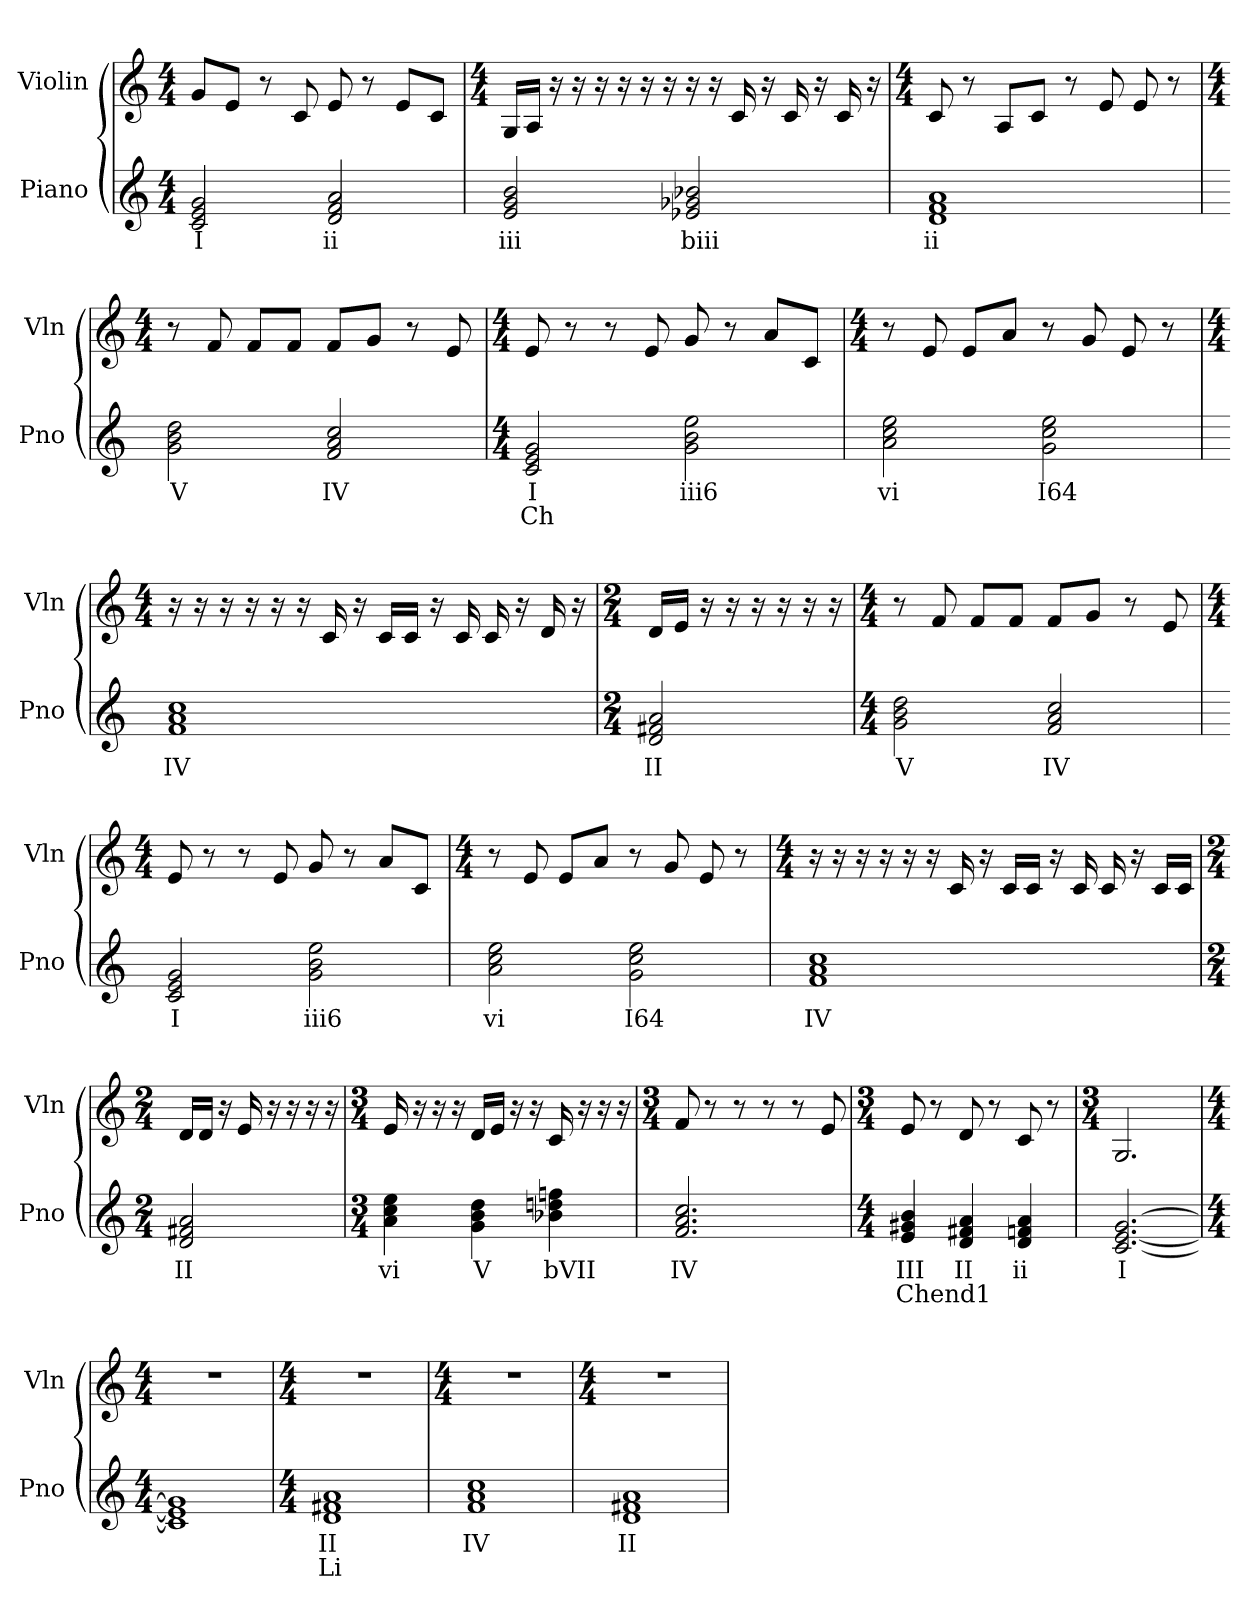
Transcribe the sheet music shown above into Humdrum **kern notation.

**kern	**text	**text	**kern
*part2	*part2	*part2	*part1
*staff2	*staff2	*staff2	*staff1
*I"Piano	*	*	*I"Violin
*I'Pno	*	*	*I'Vln
*k[]	*	*	*
*C:	*	*	*
*M4/4	*	*	*M4/4
=	=	=	=
2c 2e 2g	I	.	8gL
.	.	.	8eJ
.	.	.	8r
.	.	.	8c
2d 2f 2a	ii	.	8e
.	.	.	8r
.	.	.	8eL
.	.	.	8cJ
=	=	=	=
*k[]	*	*	*
*C:	*	*	*
*	*	*	*M4/4
2e 2g 2b	iii	.	16GLL
.	.	.	16AJJ
.	.	.	16r
.	.	.	16r
.	.	.	16r
.	.	.	16r
.	.	.	16r
.	.	.	16r
2e-X 2g-X 2b-X	biii	.	16r
.	.	.	16r
.	.	.	16c
.	.	.	16r
.	.	.	16c
.	.	.	16r
.	.	.	16c
.	.	.	16r
=	=	=	=
*k[]	*	*	*
*C:	*	*	*
*	*	*	*M4/4
1d 1f 1a	ii	.	8c
.	.	.	8r
.	.	.	8AL
.	.	.	8cJ
.	.	.	8r
.	.	.	8e
.	.	.	8e
.	.	.	8r
=	=	=	=
*k[]	*	*	*
*C:	*	*	*
*	*	*	*M4/4
2g 2b 2dd	V	.	8r
.	.	.	8f
.	.	.	8fL
.	.	.	8fJ
2f 2a 2cc	IV	.	8fL
.	.	.	8gJ
.	.	.	8r
.	.	.	8e
=	=	=	=
*k[]	*	*	*
*C:	*	*	*
*M4/4	*	*	*M4/4
2c 2e 2g	I	Ch	8e
.	.	.	8r
.	.	.	8r
.	.	.	8e
2g 2b 2ee	iii6	.	8g
.	.	.	8r
.	.	.	8aL
.	.	.	8cJ
=	=	=	=
*k[]	*	*	*
*C:	*	*	*
*	*	*	*M4/4
2a 2cc 2ee	vi	.	8r
.	.	.	8e
.	.	.	8eL
.	.	.	8aJ
2g 2cc 2ee	I64	.	8r
.	.	.	8g
.	.	.	8e
.	.	.	8r
=	=	=	=
*k[]	*	*	*
*C:	*	*	*
*	*	*	*M4/4
1f 1a 1cc	IV	.	16r
.	.	.	16r
.	.	.	16r
.	.	.	16r
.	.	.	16r
.	.	.	16r
.	.	.	16c
.	.	.	16r
.	.	.	16cLL
.	.	.	16cJJ
.	.	.	16r
.	.	.	16c
.	.	.	16c
.	.	.	16r
.	.	.	16d
.	.	.	16r
=	=	=	=
*k[]	*	*	*
*C:	*	*	*
*M2/4	*	*	*M2/4
2d 2f#X 2a	II	.	16dLL
.	.	.	16eJJ
.	.	.	16r
.	.	.	16r
.	.	.	16r
.	.	.	16r
.	.	.	16r
.	.	.	16r
=	=	=	=
*k[]	*	*	*
*C:	*	*	*
*M4/4	*	*	*M4/4
2g 2b 2dd	V	.	8r
.	.	.	8f
.	.	.	8fL
.	.	.	8fJ
2f 2a 2cc	IV	.	8fL
.	.	.	8gJ
.	.	.	8r
.	.	.	8e
=	=	=	=
*k[]	*	*	*
*C:	*	*	*
*	*	*	*M4/4
2c 2e 2g	I	.	8e
.	.	.	8r
.	.	.	8r
.	.	.	8e
2g 2b 2ee	iii6	.	8g
.	.	.	8r
.	.	.	8aL
.	.	.	8cJ
=	=	=	=
*k[]	*	*	*
*C:	*	*	*
*	*	*	*M4/4
2a 2cc 2ee	vi	.	8r
.	.	.	8e
.	.	.	8eL
.	.	.	8aJ
2g 2cc 2ee	I64	.	8r
.	.	.	8g
.	.	.	8e
.	.	.	8r
=	=	=	=
*k[]	*	*	*
*C:	*	*	*
*	*	*	*M4/4
1f 1a 1cc	IV	.	16r
.	.	.	16r
.	.	.	16r
.	.	.	16r
.	.	.	16r
.	.	.	16r
.	.	.	16c
.	.	.	16r
.	.	.	16cLL
.	.	.	16cJJ
.	.	.	16r
.	.	.	16c
.	.	.	16c
.	.	.	16r
.	.	.	16cLL
.	.	.	16cJJ
=	=	=	=
*k[]	*	*	*
*C:	*	*	*
*M2/4	*	*	*M2/4
2d 2f#X 2a	II	.	16dLL
.	.	.	16dJJ
.	.	.	16r
.	.	.	16e
.	.	.	16r
.	.	.	16r
.	.	.	16r
.	.	.	16r
=	=	=	=
*k[]	*	*	*
*C:	*	*	*
*M3/4	*	*	*M3/4
4a 4cc 4ee	vi	.	16e
.	.	.	16r
.	.	.	16r
.	.	.	16r
4g 4b 4dd	V	.	16dLL
.	.	.	16eJJ
.	.	.	16r
.	.	.	16r
4b-X 4ddn 4ffn	bVII	.	16c
.	.	.	16r
.	.	.	16r
.	.	.	16r
=	=	=	=
*k[]	*	*	*
*C:	*	*	*
*	*	*	*M3/4
2.f 2.a 2.cc	IV	.	8f
.	.	.	8r
.	.	.	8r
.	.	.	8r
.	.	.	8r
.	.	.	8e
=	=	=	=
*k[]	*	*	*
*C:	*	*	*
*M4/4	*	*	*M3/4
4e 4g#X 4b	III	Chend1	8e
.	.	.	8r
4d 4f#X 4a	II	.	8d
.	.	.	8r
4d 4fn 4a	ii	.	8c
.	.	.	8r
=	=	=	=
*k[]	*	*	*
*C:	*	*	*
*	*	*	*M3/4
[2.c [2.e [2.g	I	.	2.G
=	=	=	=
*k[]	*	*	*
*C:	*	*	*
*M4/4	*	*	*M4/4
1c] 1e] 1g]	.	.	1r
=	=	=	=
*k[]	*	*	*
*C:	*	*	*
*M4/4	*	*	*M4/4
1d 1f#X 1a	II	Li	1r
=	=	=	=
*k[]	*	*	*
*C:	*	*	*
*	*	*	*M4/4
1f 1a 1cc	IV	.	1r
=	=	=	=
*k[]	*	*	*
*C:	*	*	*
*	*	*	*M4/4
1d 1f#X 1a	II	.	1r
=	=	=	=
*-	*-	*-	*-
